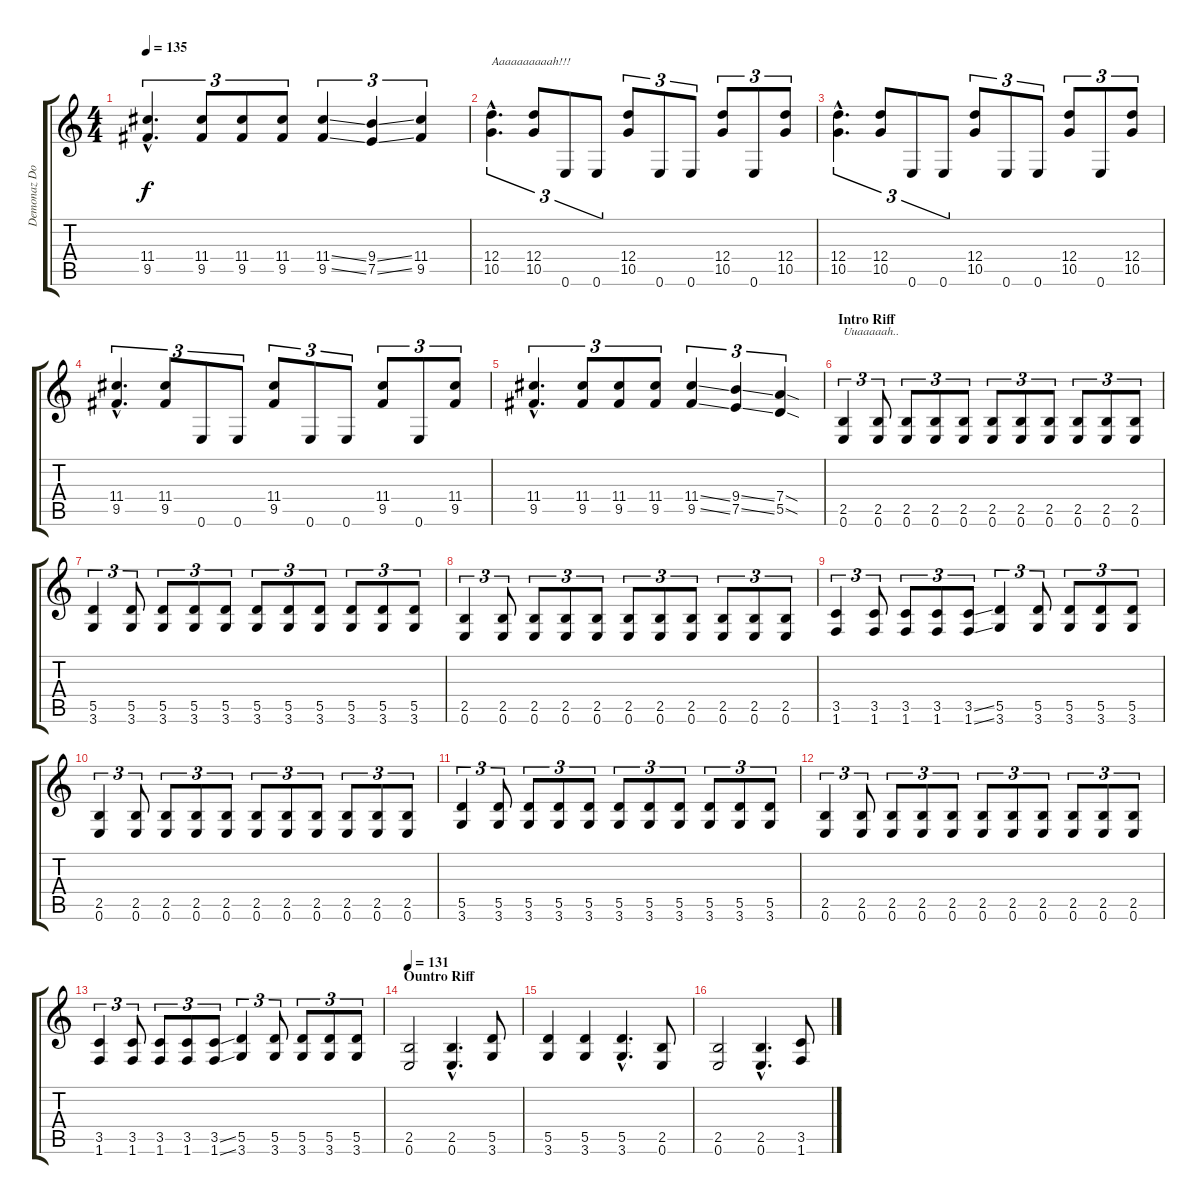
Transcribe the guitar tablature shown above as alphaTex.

\track ("Demonaz Doom Occulta" "Demonaz Do") {instrument distortionguitar}
\staff {score tabs}
\tuning (E4 B3 G3 D3 A2 E2) {hide}
\ts (4 4)
\tempo 135
\clef g2
\ks c
(11.4{hac} 9.5{hac}).4{d tu (3 2) dy f} (11.4 9.5).8{tu (3 2)} (11.4 9.5).8{tu (3 2)} (11.4 9.5).8{tu (3 2)} (11.4{ss} 9.5{ss}).4{tu (3 2)} (9.4{ss} 7.5{ss}).4{tu (3 2)} (11.4 9.5).4{tu (3 2)} |
(12.4{hac} 10.5{hac}).4{d tu (3 2) txt "Aaaaaaaaaah!!!"} (12.4 10.5).8{tu (3 2)} 0.6.8{tu (3 2)} 0.6.8{tu (3 2)} (12.4 10.5).8{tu (3 2)} 0.6.8{tu (3 2)} 0.6.8{tu (3 2)} (12.4 10.5).8{tu (3 2)} 0.6.8{tu (3 2)} (12.4 10.5).8{tu (3 2)} |
(12.4{hac} 10.5{hac}).4{d tu (3 2)} (12.4 10.5).8{tu (3 2)} 0.6.8{tu (3 2)} 0.6.8{tu (3 2)} (12.4 10.5).8{tu (3 2)} 0.6.8{tu (3 2)} 0.6.8{tu (3 2)} (12.4 10.5).8{tu (3 2)} 0.6.8{tu (3 2)} (12.4 10.5).8{tu (3 2)} |
(11.4{hac} 9.5{hac}).4{d tu (3 2)} (11.4 9.5).8{tu (3 2)} 0.6.8{tu (3 2)} 0.6.8{tu (3 2)} (11.4 9.5).8{tu (3 2)} 0.6.8{tu (3 2)} 0.6.8{tu (3 2)} (11.4 9.5).8{tu (3 2)} 0.6.8{tu (3 2)} (11.4 9.5).8{tu (3 2)} |
(11.4{hac} 9.5{hac}).4{d tu (3 2)} (11.4 9.5).8{tu (3 2)} (11.4 9.5).8{tu (3 2)} (11.4 9.5).8{tu (3 2)} (11.4{ss} 9.5{ss}).4{tu (3 2)} (9.4{ss} 7.5{ss}).4{tu (3 2)} (7.4{sod} 5.5{sod}).4{tu (3 2)} |
\section ("" "Intro Riff")
(2.5 0.6).4{tu (3 2) txt "Uuaaaaah.."} (2.5 0.6).8{tu (3 2)} (2.5 0.6).8{tu (3 2)} (2.5 0.6).8{tu (3 2)} (2.5 0.6).8{tu (3 2)} (2.5 0.6).8{tu (3 2)} (2.5 0.6).8{tu (3 2)} (2.5 0.6).8{tu (3 2)} (2.5 0.6).8{tu (3 2)} (2.5 0.6).8{tu (3 2)} (2.5 0.6).8{tu (3 2)} |
(5.5 3.6).4{tu (3 2)} (5.5 3.6).8{tu (3 2)} (5.5 3.6).8{tu (3 2)} (5.5 3.6).8{tu (3 2)} (5.5 3.6).8{tu (3 2)} (5.5 3.6).8{tu (3 2)} (5.5 3.6).8{tu (3 2)} (5.5 3.6).8{tu (3 2)} (5.5 3.6).8{tu (3 2)} (5.5 3.6).8{tu (3 2)} (5.5 3.6).8{tu (3 2)} |
(2.5 0.6).4{tu (3 2)} (2.5 0.6).8{tu (3 2)} (2.5 0.6).8{tu (3 2)} (2.5 0.6).8{tu (3 2)} (2.5 0.6).8{tu (3 2)} (2.5 0.6).8{tu (3 2)} (2.5 0.6).8{tu (3 2)} (2.5 0.6).8{tu (3 2)} (2.5 0.6).8{tu (3 2)} (2.5 0.6).8{tu (3 2)} (2.5 0.6).8{tu (3 2)} |
(3.5 1.6).4{tu (3 2)} (3.5 1.6).8{tu (3 2)} (3.5 1.6).8{tu (3 2)} (3.5 1.6).8{tu (3 2)} (3.5{ss} 1.6{ss}).8{tu (3 2)} (5.5 3.6).4{tu (3 2)} (5.5 3.6).8{tu (3 2)} (5.5 3.6).8{tu (3 2)} (5.5 3.6).8{tu (3 2)} (5.5 3.6).8{tu (3 2)} |
(2.5 0.6).4{tu (3 2)} (2.5 0.6).8{tu (3 2)} (2.5 0.6).8{tu (3 2)} (2.5 0.6).8{tu (3 2)} (2.5 0.6).8{tu (3 2)} (2.5 0.6).8{tu (3 2)} (2.5 0.6).8{tu (3 2)} (2.5 0.6).8{tu (3 2)} (2.5 0.6).8{tu (3 2)} (2.5 0.6).8{tu (3 2)} (2.5 0.6).8{tu (3 2)} |
(5.5 3.6).4{tu (3 2)} (5.5 3.6).8{tu (3 2)} (5.5 3.6).8{tu (3 2)} (5.5 3.6).8{tu (3 2)} (5.5 3.6).8{tu (3 2)} (5.5 3.6).8{tu (3 2)} (5.5 3.6).8{tu (3 2)} (5.5 3.6).8{tu (3 2)} (5.5 3.6).8{tu (3 2)} (5.5 3.6).8{tu (3 2)} (5.5 3.6).8{tu (3 2)} |
(2.5 0.6).4{tu (3 2)} (2.5 0.6).8{tu (3 2)} (2.5 0.6).8{tu (3 2)} (2.5 0.6).8{tu (3 2)} (2.5 0.6).8{tu (3 2)} (2.5 0.6).8{tu (3 2)} (2.5 0.6).8{tu (3 2)} (2.5 0.6).8{tu (3 2)} (2.5 0.6).8{tu (3 2)} (2.5 0.6).8{tu (3 2)} (2.5 0.6).8{tu (3 2)} |
(3.5 1.6).4{tu (3 2)} (3.5 1.6).8{tu (3 2)} (3.5 1.6).8{tu (3 2)} (3.5 1.6).8{tu (3 2)} (3.5{ss} 1.6{ss}).8{tu (3 2)} (5.5 3.6).4{tu (3 2)} (5.5 3.6).8{tu (3 2)} (5.5 3.6).8{tu (3 2)} (5.5 3.6).8{tu (3 2)} (5.5 3.6).8{tu (3 2)} |
\section ("" "Ountro Riff")
\tempo 131
(2.5 0.6).2 (2.5{hac} 0.6{hac}).4{d} (5.5 3.6).8 |
(5.5 3.6).4 (5.5 3.6).4 (5.5{hac} 3.6{hac}).4{d} (2.5 0.6).8 |
(2.5 0.6).2 (2.5{hac} 0.6{hac}).4{d} (3.5 1.6).8
